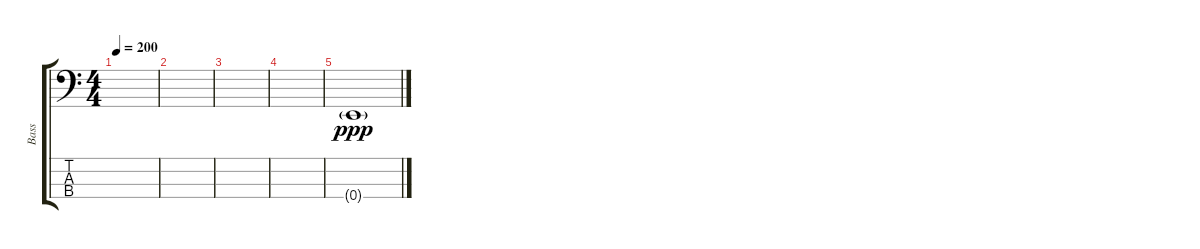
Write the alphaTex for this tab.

\track ("Bass" "Bass") {instrument electricbassfinger}
\staff {score tabs}
\tuning (G2 D2 A1 E1) {hide}
\ts (4 4)
\tempo 200
\clef f4
\ks c
|
|
|
|
0.4{g}.1{dy ppp}
